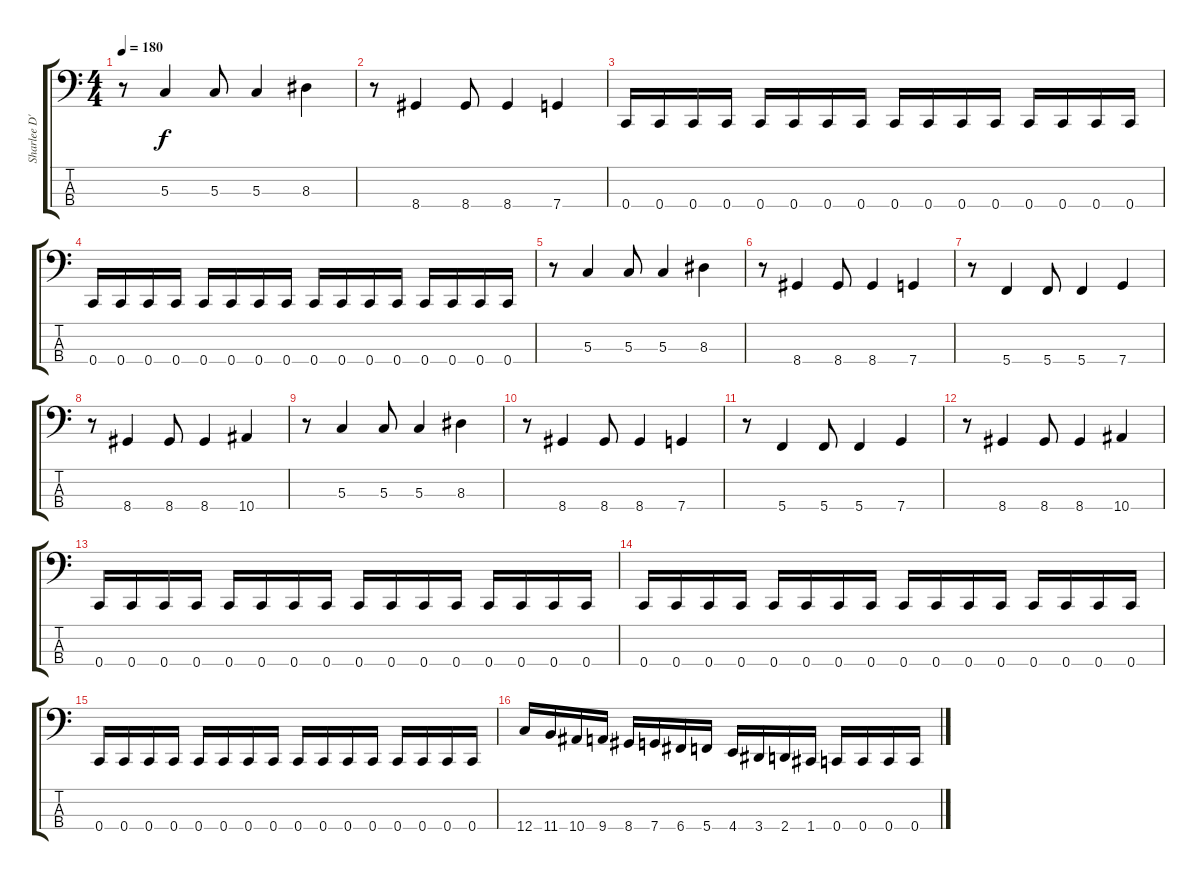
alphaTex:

\track ("Sharlee D'Angelo" "Sharlee D'") {instrument electricbassfinger}
\staff {score tabs}
\tuning (F2 C2 G1 C1) {hide}
\ts (4 4)
\tempo 180
\clef f4
\ks c
r.8{dy f} 5.3.4 5.3.8 5.3.4 8.3.4 |
r.8 8.4.4 8.4.8 8.4.4 7.4.4 |
0.4.16 0.4.16 0.4.16 0.4.16 0.4.16 0.4.16 0.4.16 0.4.16 0.4.16 0.4.16 0.4.16 0.4.16 0.4.16 0.4.16 0.4.16 0.4.16 |
0.4.16 0.4.16 0.4.16 0.4.16 0.4.16 0.4.16 0.4.16 0.4.16 0.4.16 0.4.16 0.4.16 0.4.16 0.4.16 0.4.16 0.4.16 0.4.16 |
r.8 5.3.4 5.3.8 5.3.4 8.3.4 |
r.8 8.4.4 8.4.8 8.4.4 7.4.4 |
r.8 5.4.4 5.4.8 5.4.4 7.4.4 |
r.8 8.4.4 8.4.8 8.4.4 10.4.4 |
r.8 5.3.4 5.3.8 5.3.4 8.3.4 |
r.8 8.4.4 8.4.8 8.4.4 7.4.4 |
r.8 5.4.4 5.4.8 5.4.4 7.4.4 |
r.8 8.4.4 8.4.8 8.4.4 10.4.4 |
0.4.16 0.4.16 0.4.16 0.4.16 0.4.16 0.4.16 0.4.16 0.4.16 0.4.16 0.4.16 0.4.16 0.4.16 0.4.16 0.4.16 0.4.16 0.4.16 |
0.4.16 0.4.16 0.4.16 0.4.16 0.4.16 0.4.16 0.4.16 0.4.16 0.4.16 0.4.16 0.4.16 0.4.16 0.4.16 0.4.16 0.4.16 0.4.16 |
0.4.16 0.4.16 0.4.16 0.4.16 0.4.16 0.4.16 0.4.16 0.4.16 0.4.16 0.4.16 0.4.16 0.4.16 0.4.16 0.4.16 0.4.16 0.4.16 |
12.4.16 11.4.16 10.4.16 9.4.16 8.4.16 7.4.16 6.4.16 5.4.16 4.4.16 3.4.16 2.4.16 1.4.16 0.4.16 0.4.16 0.4.16 0.4.16
